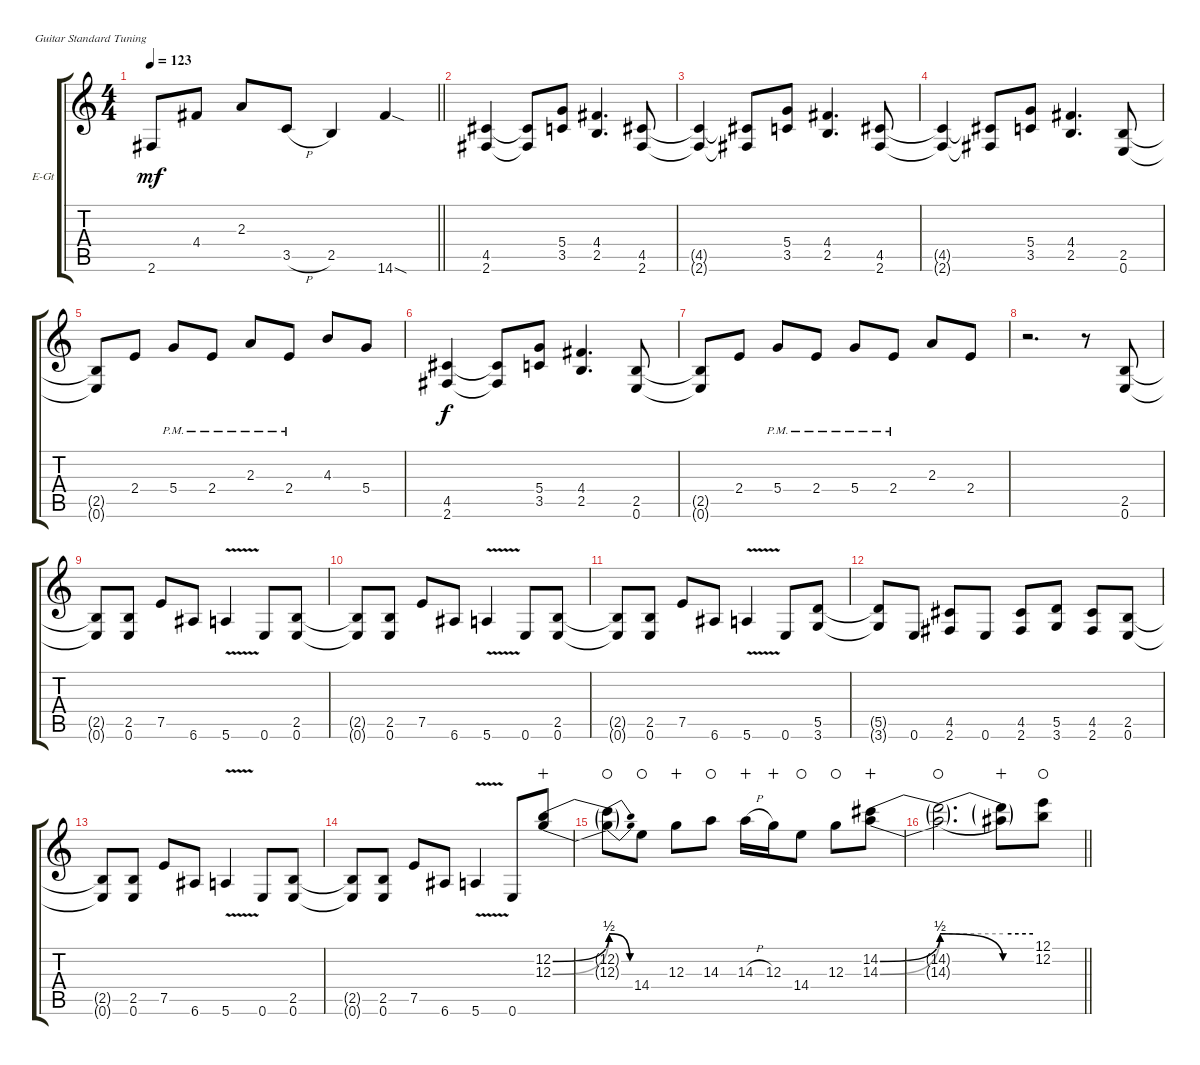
\bracketExtendMode groupsimilarinstruments
\firstSystemTrackNameOrientation horizontal
\otherSystemsTrackNameOrientation horizontal
\track ("Electric guitar 2" "E-Gt") {instrument distortionguitar}
\staff {score tabs}
\tuning (E4 B3 G3 D3 A2 E2)
\ts (4 4)
\tempo 123
\clef g2
\barLineRight lightlight
\ks c
2.6{t}.8{dy mf} 4.4.8 2.3.8 3.5{h}.8 2.5.4 14.6{sod}.4 |
(4.5 2.6).4 (4.5{t} 2.6{t}).8 (5.4 3.5).8 (4.4 2.5).4{d} (4.5 2.6).8 |
(4.5{t} 2.6{t}).4 (4.5{t} 2.6{t}).8 (5.4 3.5).8 (4.4 2.5).4{d} (4.5 2.6).8 |
(4.5{t} 2.6{t}).4 (4.5{t} 2.6{t}).8 (5.4 3.5).8 (4.4 2.5).4{d} (2.5 0.6).8 |
(2.5{t} 0.6{t}).8 2.4.8 5.4{pm}.8 2.4{pm}.8 2.3{pm}.8 2.4{pm}.8 4.3.8 5.4.8 |
(4.5 2.6).4{dy f} (4.5{t} 2.6{t}).8 (5.4 3.5).8 (4.4 2.5).4{d} (2.5 0.6).8 |
(2.5{t} 0.6{t}).8 2.4.8 5.4{pm}.8 2.4{pm}.8 5.4{pm}.8 2.4{pm}.8 2.3.8 2.4.8 |
r.2{d} r.8 (2.5 0.6).8 |
(2.5{t} 0.6{t}).8 (2.5 0.6).8 7.5.8 6.6.8 5.6{v}.4 0.6.8 (2.5 0.6).8 |
(2.5{t} 0.6{t}).8 (2.5 0.6).8 7.5.8 6.6.8 5.6{v}.4 0.6.8 (2.5 0.6).8 |
(2.5{t} 0.6{t}).8 (2.5 0.6).8 7.5.8 6.6.8 5.6{v}.4 0.6.8 (5.5 3.6).8 |
(5.5{t} 3.6{t}).8 0.6.8 (4.5 2.6).8 0.6.8 (4.5 2.6).8 (5.5 3.6).8 (4.5 2.6).8 (2.5 0.6).8 |
(2.5{t} 0.6{t}).8 (2.5 0.6).8 7.5.8 6.6.8 5.6{v}.4 0.6.8 (2.5 0.6).8 |
(2.5{t} 0.6{t}).8 (2.5 0.6).8 7.5.8 6.6.8 5.6{v}.4 0.6.8 (12.2{be (bend 0 0 60 2)} 12.3{be (bend 0 0 60 2)}).8{wahc} |
(12.2{be (release 0 2 60 0) t} 12.3{be (release 0 2 60 0) t}).8{waho} 14.4.8{waho} 12.3.8{wahc} 14.3.8{waho} 14.3{h}.16{wahc} 12.3.16{wahc} 14.4.8{waho} 12.3.8{waho} (14.2{be (bend 0 0 60 2)} 14.3{be (bend 0 0 60 2)}).8{wahc} |
\barLineRight lightlight
(14.2{be (release 0 2 60 0) t} 14.3{be (hold 0 2 60 2) t}).2{d waho} (14.2{be (hold 0 2 60 2) t} 14.3{be (hold 0 2 60 2) t}).8{wahc} (12.1 12.2).8{waho}
